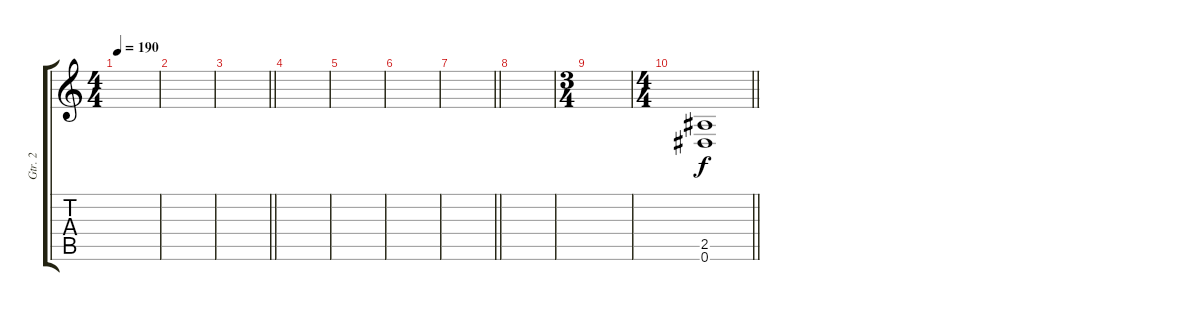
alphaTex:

\track ("Gtr. 2" "Gtr. 2") {instrument distortionguitar}
\staff {score tabs}
\tuning (Eb4 Bb3 Gb3 Db3 Ab2 Eb2) {hide}
\ts (4 4)
\tempo 190
\clef g2
\ks c
|
|
\barLineRight lightlight
|
|
|
|
\barLineRight lightlight
|
|
\ts (3 4)
|
\ts (4 4)
\barLineRight lightlight
(2.5 0.6).1
